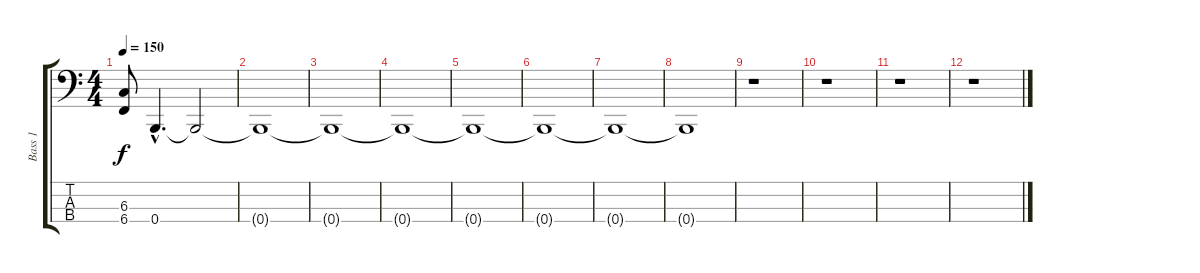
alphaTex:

\track ("Bass 1" "Bass 1") {instrument electricbasspick}
\staff {score tabs}
\tuning (E2 B1 Gb1 B0) {hide}
\ts (4 4)
\tempo 150
\clef f4
\ks c
(6.3 6.4).8{dy f} 0.4{hac}.4{d} 0.4{t}.2 |
0.4{t}.1 |
0.4{t}.1 |
0.4{t}.1 |
0.4{t}.1 |
0.4{t}.1 |
0.4{t}.1 |
0.4{t}.1 |
r.1 |
r.1 |
r.1 |
r.1
